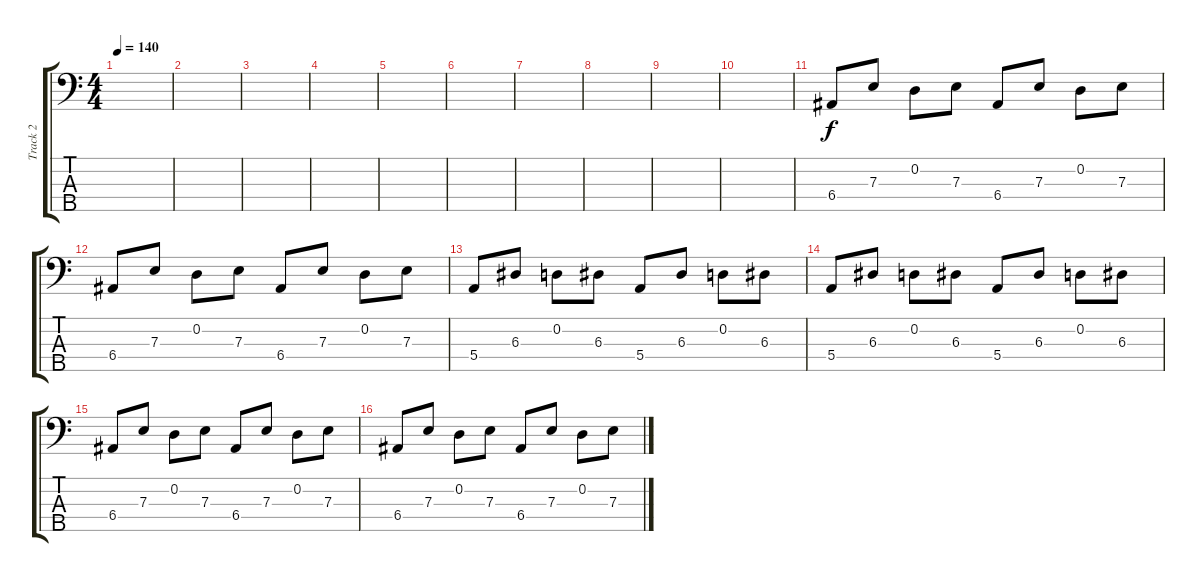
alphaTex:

\track ("Track 2" "Track 2") {instrument electricbassfinger}
\staff {score tabs}
\tuning (G2 D2 A1 E1 B0) {hide}
\ts (4 4)
\tempo 140
\clef f4
\ks c
|
|
|
|
|
|
|
|
|
|
6.4.8 7.3.8 0.2.8 7.3.8 6.4.8 7.3.8 0.2.8 7.3.8 |
6.4.8 7.3.8 0.2.8 7.3.8 6.4.8 7.3.8 0.2.8 7.3.8 |
5.4.8 6.3.8 0.2.8 6.3.8 5.4.8 6.3.8 0.2.8 6.3.8 |
5.4.8 6.3.8 0.2.8 6.3.8 5.4.8 6.3.8 0.2.8 6.3.8 |
6.4.8 7.3.8 0.2.8 7.3.8 6.4.8 7.3.8 0.2.8 7.3.8 |
6.4.8 7.3.8 0.2.8 7.3.8 6.4.8 7.3.8 0.2.8 7.3.8
